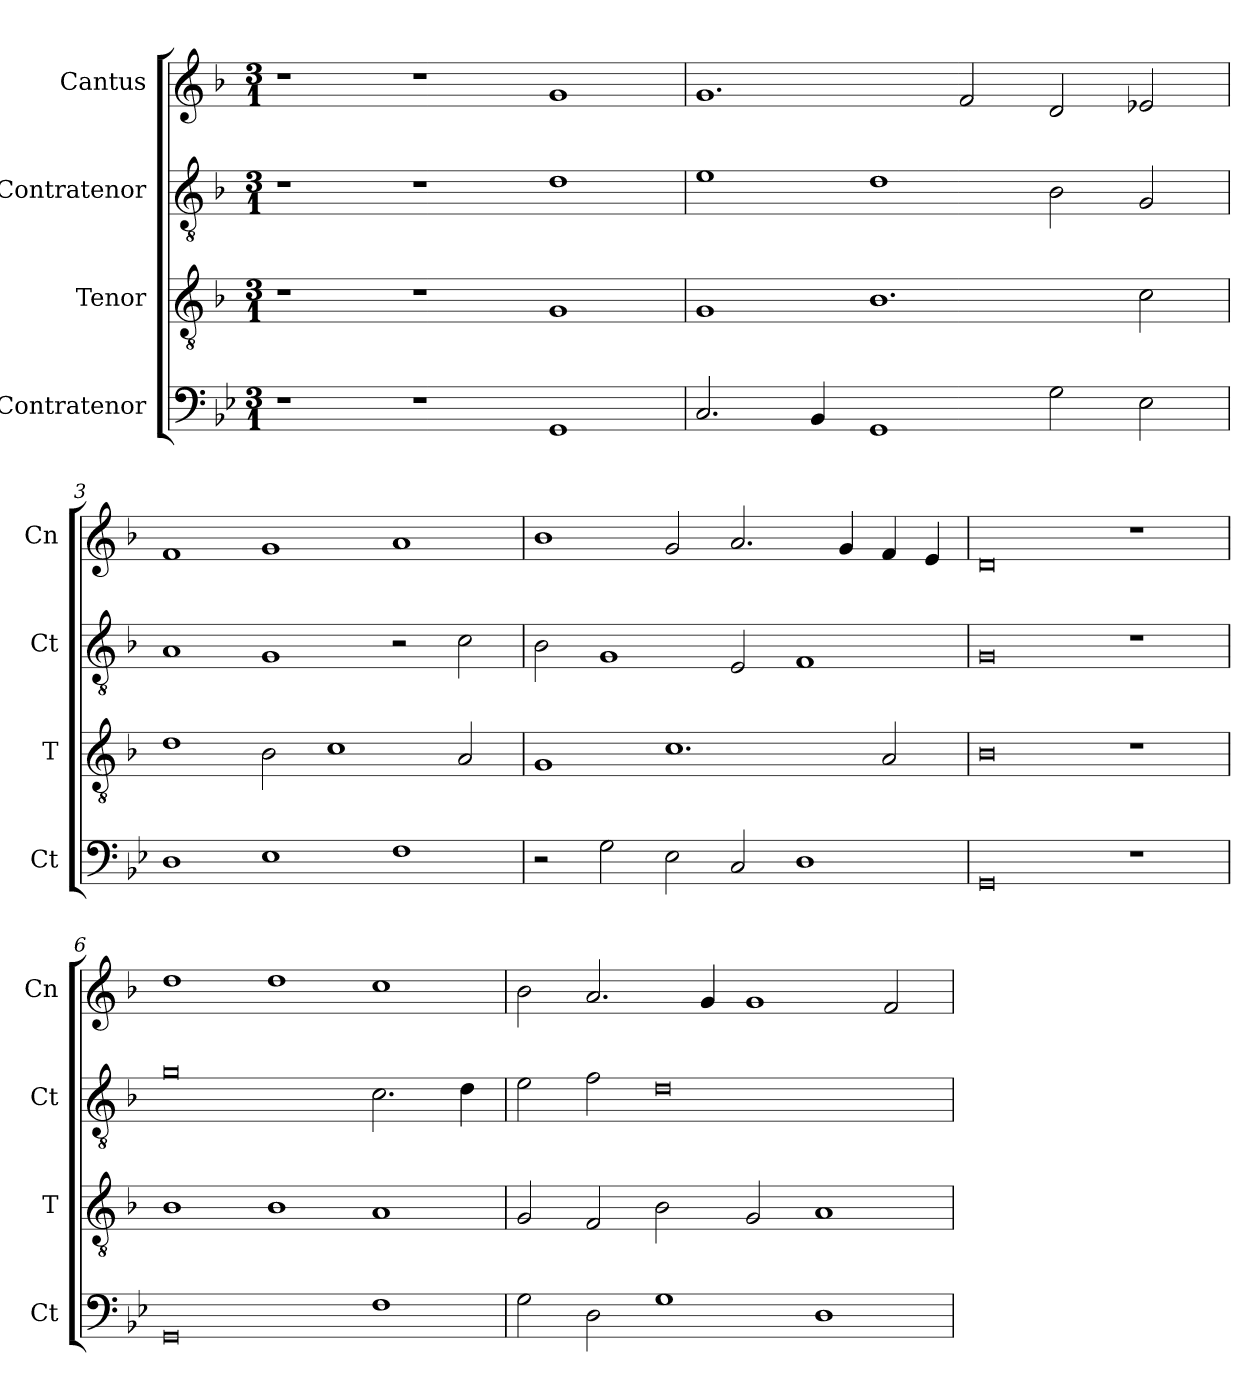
**kern	**kern	**kern	**kern
*part4	*part3	*part2	*part1
*staff4	*staff3	*staff2	*staff1
*I"Contratenor	*I"Tenor	*I"Contratenor	*I"Cantus
*I'Ct	*I'T	*I'Ct	*I'Cn
*clefF4	*clefGv2	*clefGv2	*clefG2
*k[b-e-]	*k[b-]	*k[b-]	*k[b-]
*M3/1	*M3/1	*M3/1	*M3/1
=1	=1	=1	=1
1r	1r	1r	1r
1r	1r	1r	1r
1GG	1G	1d	1g
=2	=2	=2	=2
2.C	1G	1e	1.g
4BB-	.	.	.
1GG	1.B-	1d	.
.	.	.	2f
2G	.	2B-	2d
2E-	2c	2G	2e-X
=3	=3	=3	=3
1D	1d	1A	1f
1E-	2B-	1G	1g
.	1c	.	.
1F	.	2r	1a
.	2A	2c	.
=4	=4	=4	=4
2r	1G	2B-	1b-
2G	.	1G	.
2E-	1.c	.	2g
2C	.	2E	2.a
1D	.	1F	.
.	.	.	4g
.	2A	.	4f
.	.	.	4e
=5	=5	=5	=5
0GG	0B-	0G	0d
1r	1r	1r	1r
=6	=6	=6	=6
0GG	1B-	0g	1dd
.	1B-	.	1dd
1F	1A	2.c	1cc
.	.	4d	.
=7	=7	=7	=7
2G	2G	2e	2b-
2D	2F	2f	2.a
1G	2B-	0d	.
.	.	.	4g
.	2G	.	1g
1D	1A	.	.
.	.	.	2f
=	=	=	=
*-	*-	*-	*-
